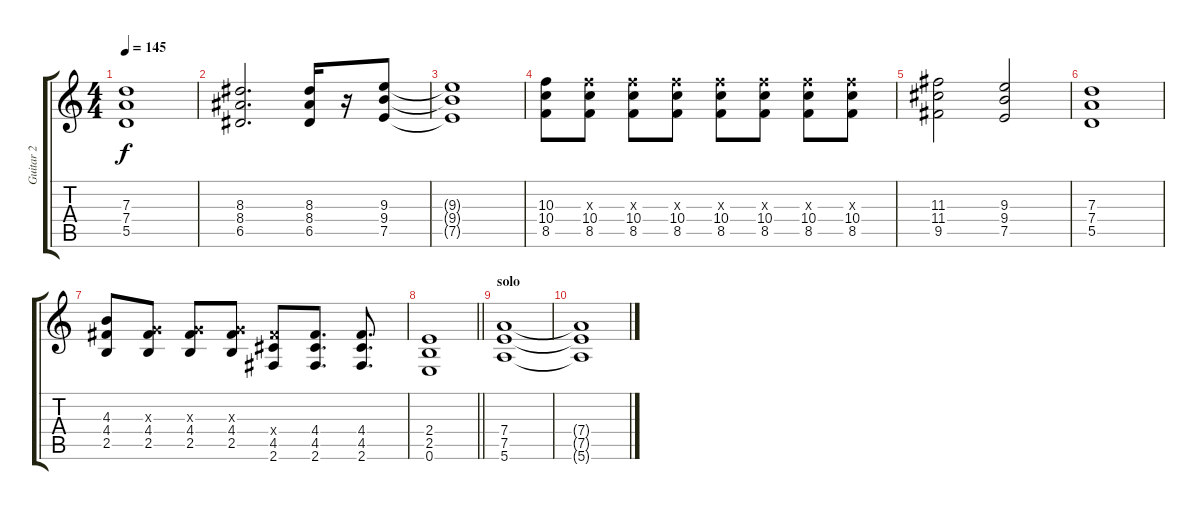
\track ("Guitar 2" "Guitar 2") {instrument distortionguitar}
\staff {score tabs}
\tuning (E4 B3 G3 D3 A2 E2) {hide}
\ts (4 4)
\tempo 145
\clef g2
\ks c
(7.3{t} 7.4{t} 5.5{t}).1{dy f} |
(8.3 8.4 6.5).2{d} (8.3 8.4 6.5).16 r.16 (9.3 9.4 7.5).8 |
(9.3{t} 9.4{t} 7.5{t}).1 |
(10.3 10.4 8.5).8 (10.3{x} 10.4 8.5).8 (10.3{x} 10.4 8.5).8 (10.3{x} 10.4 8.5).8 (10.3{x} 10.4 8.5).8 (10.3{x} 10.4 8.5).8 (10.3{x} 10.4 8.5).8 (10.3{x} 10.4 8.5).8 |
(11.3 11.4 9.5).2 (9.3 9.4 7.5).2 |
(7.3 7.4 5.5).1 |
(4.3 4.4 2.5).8 (0.3{x} 4.4 2.5).8 (0.3{x} 4.4 2.5).8 (0.3{x} 4.4 2.5).8 (4.4{x} 4.5 2.6).8 (4.4 4.5 2.6).8{d} (4.4 4.5 2.6).8{d} |
\barLineRight lightlight
(2.4 2.5 0.6).1 |
\section ("" "solo")
(7.4 7.5 5.6).1{volume 0} |
(7.4{t} 7.5{t} 5.6{t}).1
